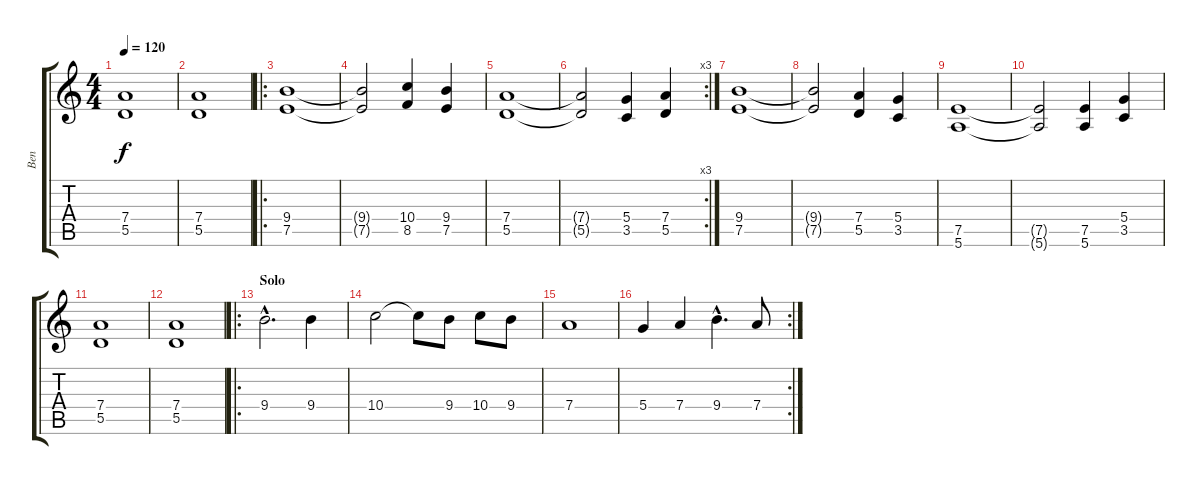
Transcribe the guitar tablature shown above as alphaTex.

\track ("Ben" "Ben") {instrument distortionguitar}
\staff {score tabs}
\tuning (E4 B3 G3 D3 A2 E2) {hide}
\ts (4 4)
\tempo 120
\clef g2
\ks c
(7.4 5.5).1{dy f} |
(7.4 5.5).1 |
\ro
(9.4 7.5).1 |
(9.4{t} 7.5{t}).2 (10.4 8.5).4 (9.4 7.5).4 |
(7.4 5.5).1 |
\rc 3
(7.4{t} 5.5{t}).2 (5.4 3.5).4 (7.4 5.5).4 |
(9.4 7.5).1 |
(9.4{t} 7.5{t}).2 (7.4 5.5).4 (5.4 3.5).4 |
(7.5 5.6).1 |
(7.5{t} 5.6{t}).2 (7.5 5.6).4 (5.4 3.5).4 |
(7.4 5.5).1 |
(7.4 5.5).1 |
\ro
\section ("" "Solo")
9.4{hac}.2{d} 9.4.4 |
10.4.2 10.4{t}.8 9.4.8 10.4.8 9.4.8 |
7.4.1 |
\rc 2
5.4.4 7.4.4 9.4{hac}.4{d} 7.4.8
